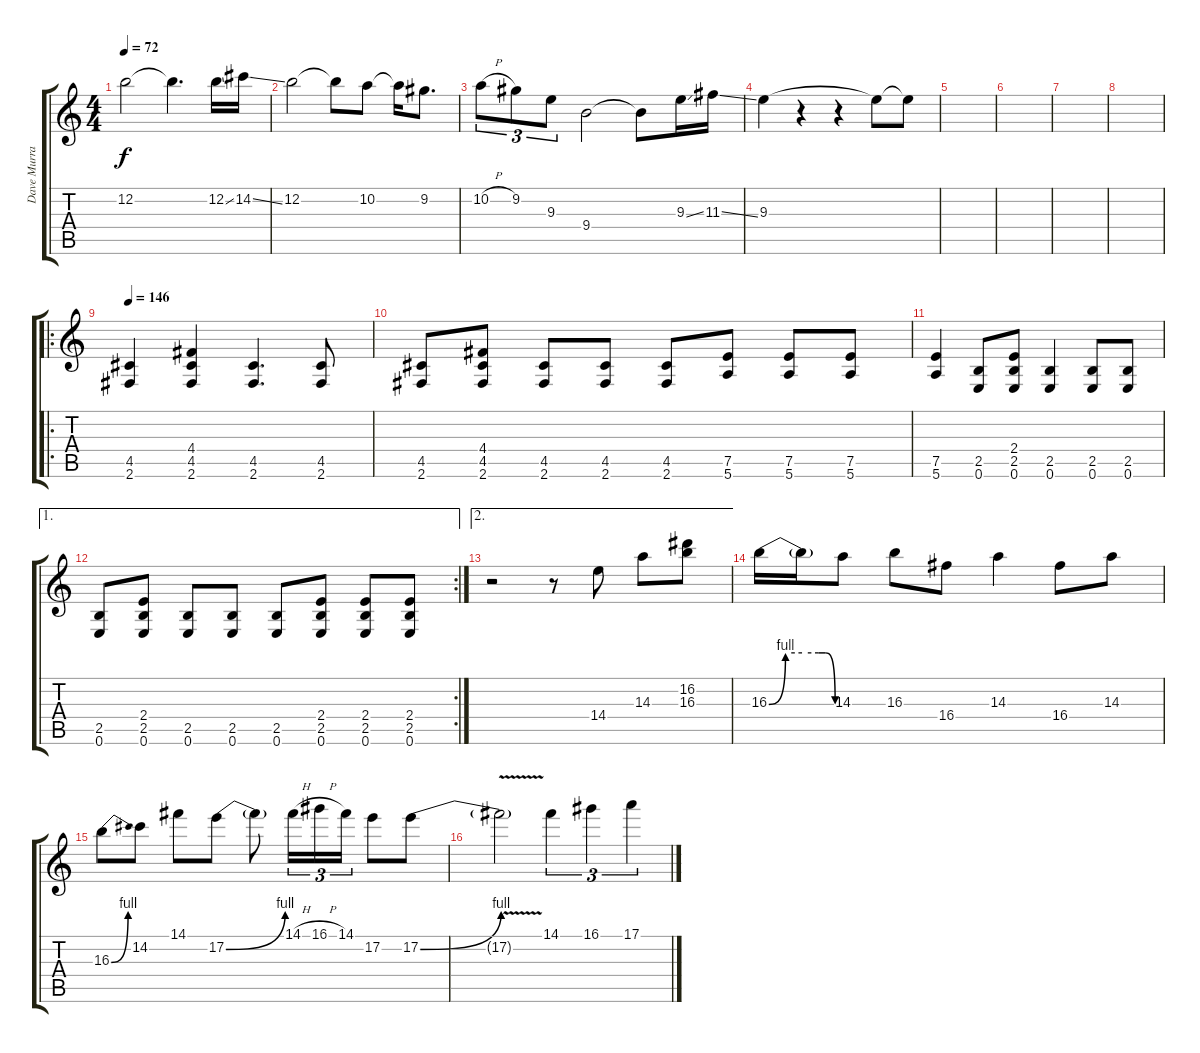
\track ("Dave Murray" "Dave Murra") {instrument distortionguitar}
\staff {score tabs}
\tuning (E4 B3 G3 D3 A2 E2) {hide}
\ts (4 4)
\tempo 72
\clef g2
\ks c
12.2.2{dy f} 12.2{t}.4{d} 12.2{ss}.16 14.2{ss}.16 |
12.2.2 12.2{t}.8 10.2.8 10.2{t}.16 9.2.8{d} |
10.2{h}.8{tu (3 2)} 9.2.8{tu (3 2)} 9.3.8{tu (3 2)} 9.4.2 9.4{t}.8 9.3{ss}.16 11.3{ss}.16 |
9.3.4 r.4 r.4 9.3{t}.8 9.3{t}.8 |
|
|
|
|
\ro
\tempo 146
(4.5 2.6).4{volume 12} (4.4 4.5 2.6).4 (4.5 2.6).4{d} (4.5 2.6).8 |
(4.5 2.6).8 (4.4 4.5 2.6).8 (4.5 2.6).8 (4.5 2.6).8 (4.5 2.6).8 (7.5 5.6).8 (7.5 5.6).8 (7.5 5.6).8 |
(7.5 5.6).4 (2.5 0.6).8 (2.4 2.5 0.6).8 (2.5 0.6).4 (2.5 0.6).8 (2.5 0.6).8 |
\ae 1
\rc 2
(2.5 0.6).8 (2.4 2.5 0.6).8 (2.5 0.6).8 (2.5 0.6).8 (2.5 0.6).8 (2.4 2.5 0.6).8 (2.4 2.5 0.6).8 (2.4 2.5 0.6).8 |
\ae 2
r.2{volume 16} r.8 14.4.8 14.3.8 (16.2 16.3).8 |
16.3{be (custom 0 0 15 4 30 4 45 4 51 4 60 0)}.16 16.3{t}.16 14.3.8 16.3.8 16.4.8 14.3.4 16.4.8 14.3.8 |
16.3{be (bend 0 0 60 4)}.8 14.2.8 14.1.8 17.2{be (bend 0 0 60 4)}.8 17.2{t}.8 14.1{h}.16{tu (3 2)} 16.1{h}.16{tu (3 2)} 14.1.16{tu (3 2)} 17.2.8 17.2{be (bend 0 0 60 4)}.8 |
17.2{v t}.2 14.1.4{tu (3 2)} 16.1.4{tu (3 2)} 17.1.4{tu (3 2)}
